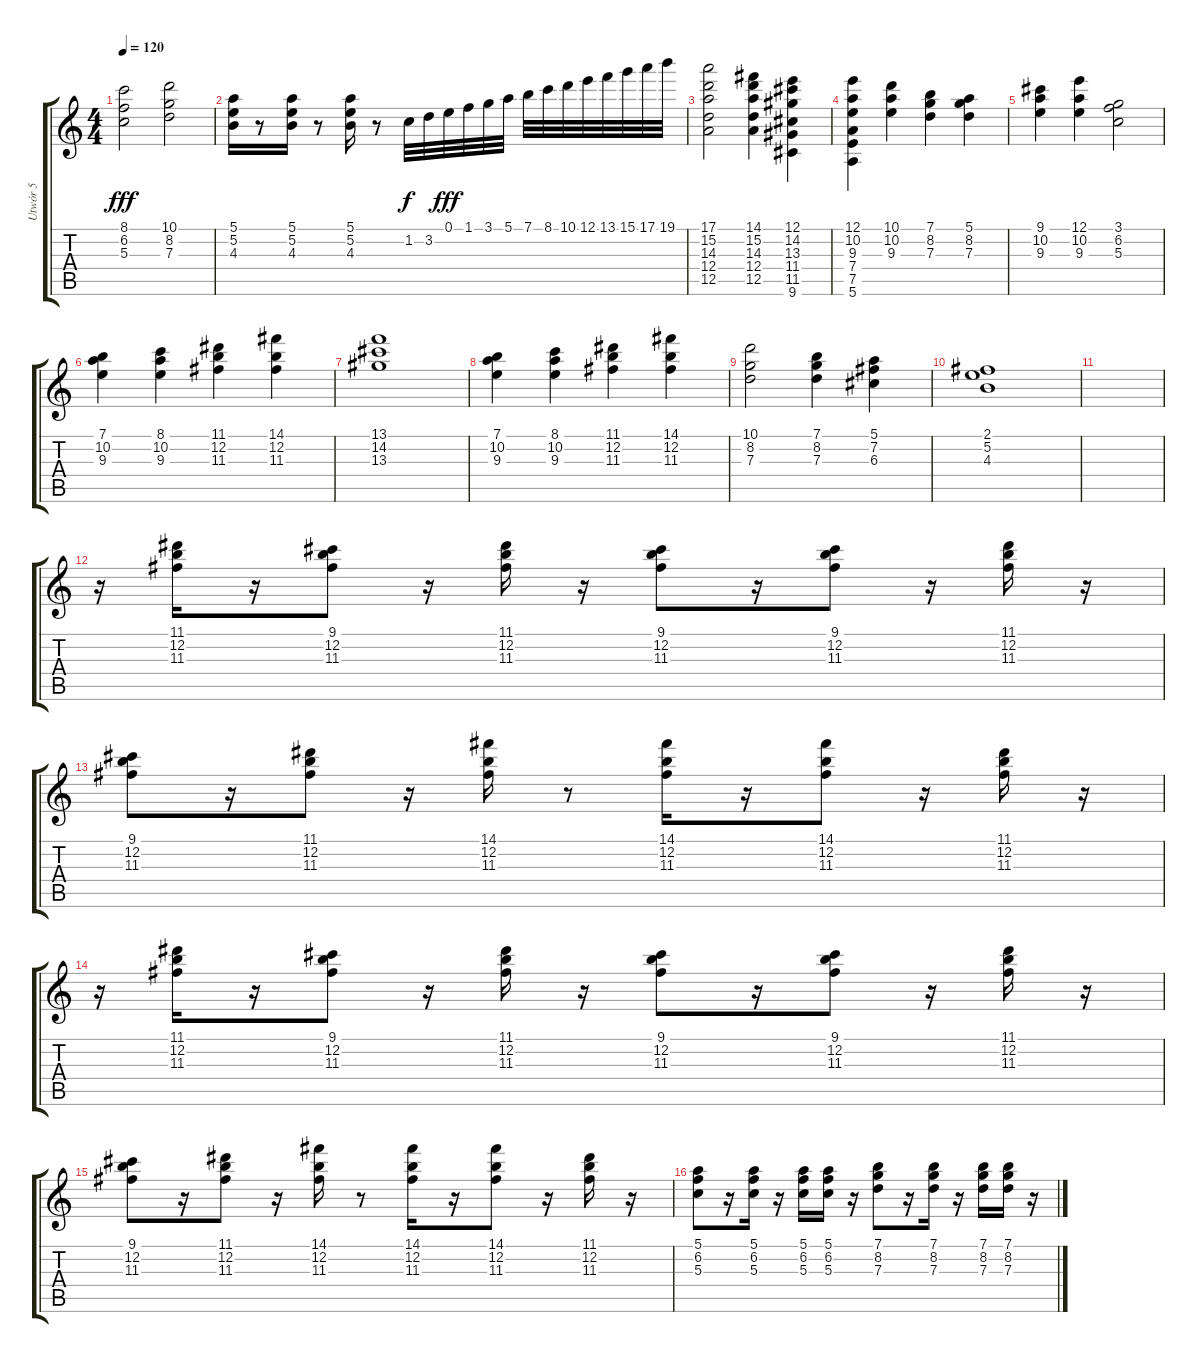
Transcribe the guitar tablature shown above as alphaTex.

\track ("Utwór 5" "Utwór 5") {instrument rockorgan}
\staff {score tabs}
\tuning (E5 B4 G4 D4 A3 E3) {hide}
\ts (4 4)
\tempo 120
\clef g2
\ks c
(8.1 6.2 5.3).2{dy fff} (10.1 8.2 7.3).2 |
(5.1 5.2 4.3).16 r.8 (5.1 5.2 4.3).16 r.8 (5.1 5.2 4.3).16 r.8 1.2.32{dy f} 3.2.32 0.1.32{dy fff} 1.1.32 3.1.32 5.1.32 7.1.32 8.1.32 10.1.32 12.1.32 13.1.32 15.1.32 17.1.32 19.1.32 |
(17.1 15.2 14.3 12.4 12.5).2 (14.1 15.2 14.3 12.4 12.5).4 (12.1 14.2 13.3 11.4 11.5 9.6).4 |
(12.1 10.2 9.3 7.4 7.5 5.6).4 (10.1 10.2 9.3).4 (7.1 8.2 7.3).4 (5.1 8.2 7.3).4 |
(9.1 10.2 9.3).4 (12.1 10.2 9.3).4 (3.1 6.2 5.3).2 |
(7.1 10.2 9.3).4 (8.1 10.2 9.3).4 (11.1 12.2 11.3).4 (14.1 12.2 11.3).4 |
(13.1 14.2 13.3).1 |
(7.1 10.2 9.3).4 (8.1 10.2 9.3).4 (11.1 12.2 11.3).4 (14.1 12.2 11.3).4 |
(10.1 8.2 7.3).2 (7.1 8.2 7.3).4 (5.1 7.2 6.3).4 |
(2.1 5.2 4.3).1 |
|
r.16 (11.1 12.2 11.3).16 r.16 (9.1 12.2 11.3).8 r.16 (11.1 12.2 11.3).16 r.16 (9.1 12.2 11.3).8 r.16 (9.1 12.2 11.3).8 r.16 (11.1 12.2 11.3).16 r.16 |
(9.1 12.2 11.3).8 r.16 (11.1 12.2 11.3).8 r.16 (14.1 12.2 11.3).16 r.8 (14.1 12.2 11.3).16 r.16 (14.1 12.2 11.3).8 r.16 (11.1 12.2 11.3).16 r.16 |
r.16 (11.1 12.2 11.3).16 r.16 (9.1 12.2 11.3).8 r.16 (11.1 12.2 11.3).16 r.16 (9.1 12.2 11.3).8 r.16 (9.1 12.2 11.3).8 r.16 (11.1 12.2 11.3).16 r.16 |
(9.1 12.2 11.3).8 r.16 (11.1 12.2 11.3).8 r.16 (14.1 12.2 11.3).16 r.8 (14.1 12.2 11.3).16 r.16 (14.1 12.2 11.3).8 r.16 (11.1 12.2 11.3).16 r.16 |
(5.1 6.2 5.3).8 r.16 (5.1 6.2 5.3).16 r.16 (5.1 6.2 5.3).16 (5.1 6.2 5.3).16 r.16 (7.1 8.2 7.3).8 r.16 (7.1 8.2 7.3).16 r.16 (7.1 8.2 7.3).16 (7.1 8.2 7.3).16 r.16
